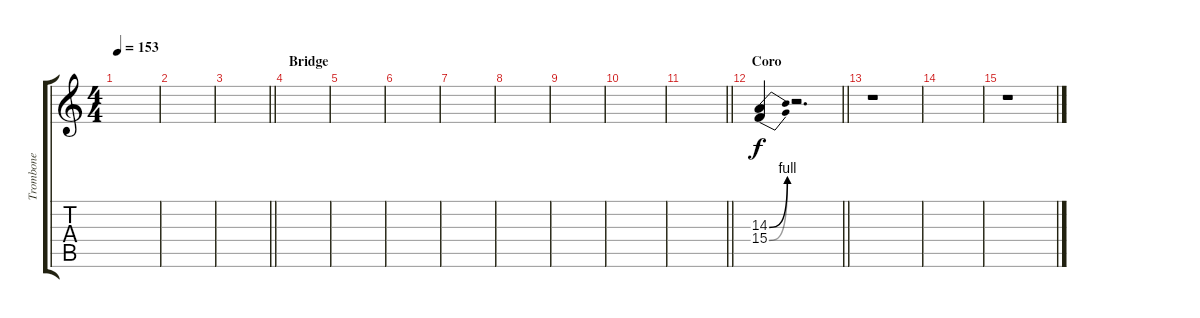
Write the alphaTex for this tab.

\track ("Trombone" "Trombone") {instrument trombone}
\staff {score tabs}
\tuning (E4 B3 G3 D3 A2 E2) {hide}
\ts (4 4)
\tempo 153
\clef g2
\ks c
|
|
\barLineRight lightlight
|
\section ("" "Bridge")
|
|
|
|
|
|
|
\barLineRight lightlight
|
\section ("" "Coro")
\barLineRight lightlight
(14.3{be (bend 0 0 60 4)} 15.4{be (bend 0 0 60 4)}).4{dy f} r.2{d} |
r.1 |
|
r.1
